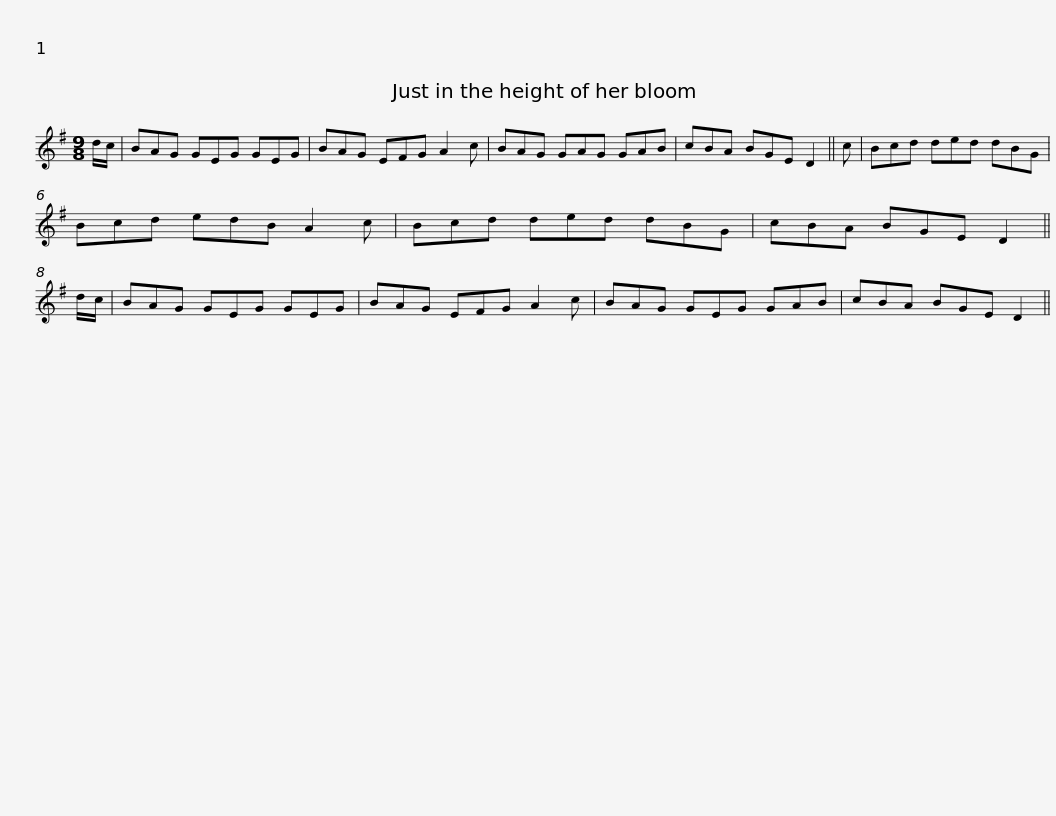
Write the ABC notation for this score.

X:1
L:1/8
M:9/8
I:linebreak $
K:G
V:1 treble
V:1
 d/c/ | BAG GEG GEG | BAG EFG A2 c | BAG GAG GAB | cBA BGE D2 || %5
 c |$ Bcd ded dBG | Bcd edB A2 c | Bcd ded dBG | cBA BGE D2 || %10
 d/c/ | BAG GEG GEG |$ BAG EFG A2 c | BAG GEG GAB | cBA BGE D2 || %15
